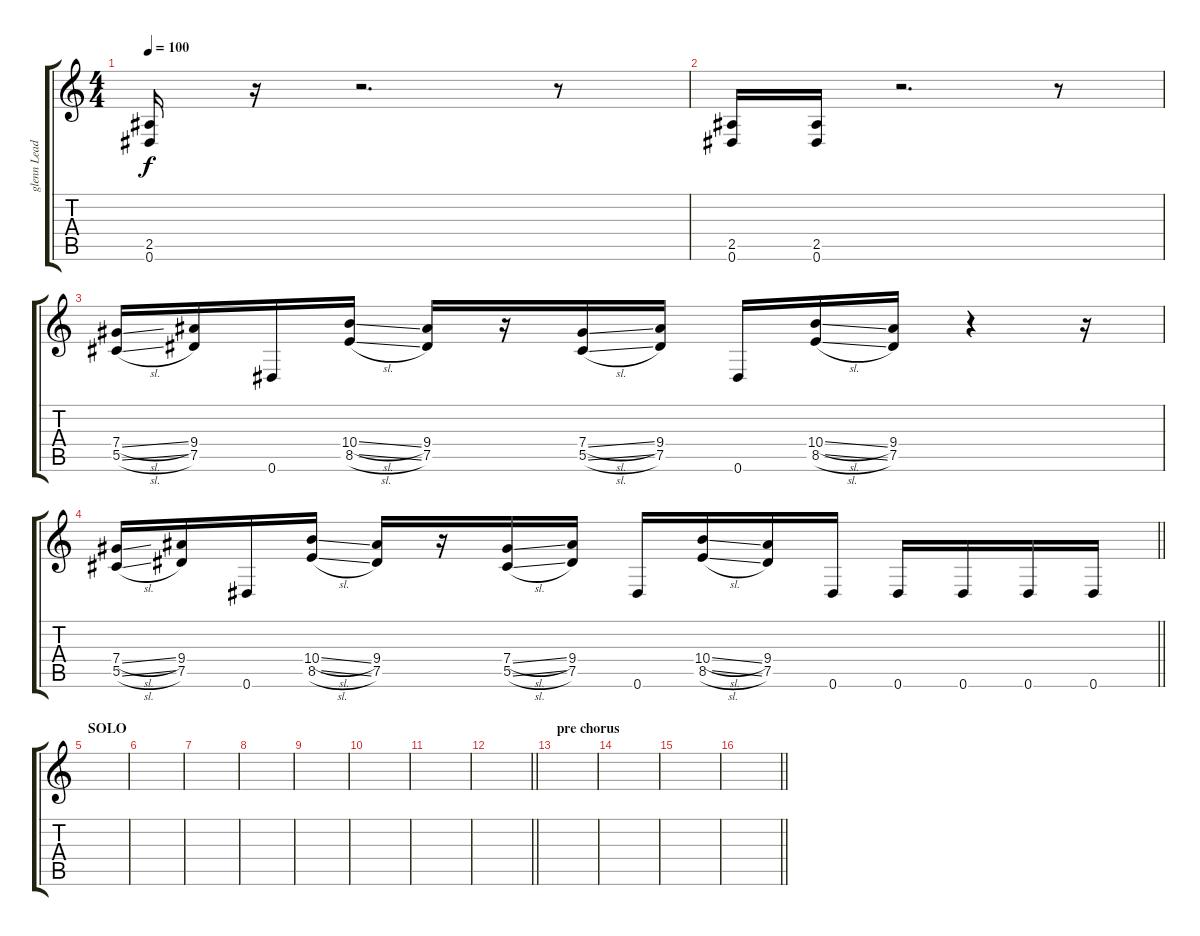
\track ("glenn Lead" "glenn Lead") {instrument distortionguitar}
\staff {score tabs}
\tuning (Eb4 Bb3 Gb3 Db3 Ab2 Eb2) {hide}
\ts (4 4)
\tempo 100
\clef g2
\ks c
(2.5 0.6).16{dy f} r.16 r.2{d} r.8 |
(2.5 0.6).16 (2.5 0.6).16 r.2{d} r.8 |
(7.4{sl} 5.5{sl}).16 (9.4 7.5).16 0.6.16 (10.4{sl} 8.5{sl}).16 (9.4 7.5).16 r.16 (7.4{sl} 5.5{sl}).16 (9.4 7.5).16 0.6.16 (10.4{sl} 8.5{sl}).16 (9.4 7.5).16 r.4 r.16 |
\barLineRight lightlight
(7.4{sl} 5.5{sl}).16 (9.4 7.5).16 0.6.16 (10.4{sl} 8.5{sl}).16 (9.4 7.5).16 r.16 (7.4{sl} 5.5{sl}).16 (9.4 7.5).16 0.6.16 (10.4{sl} 8.5{sl}).16 (9.4 7.5).16 0.6.16 0.6.16 0.6.16 0.6.16 0.6.16 |
\section ("" "SOLO")
|
|
|
|
|
|
|
\barLineRight lightlight
|
\section ("" "pre chorus")
|
|
|
\barLineRight lightlight
